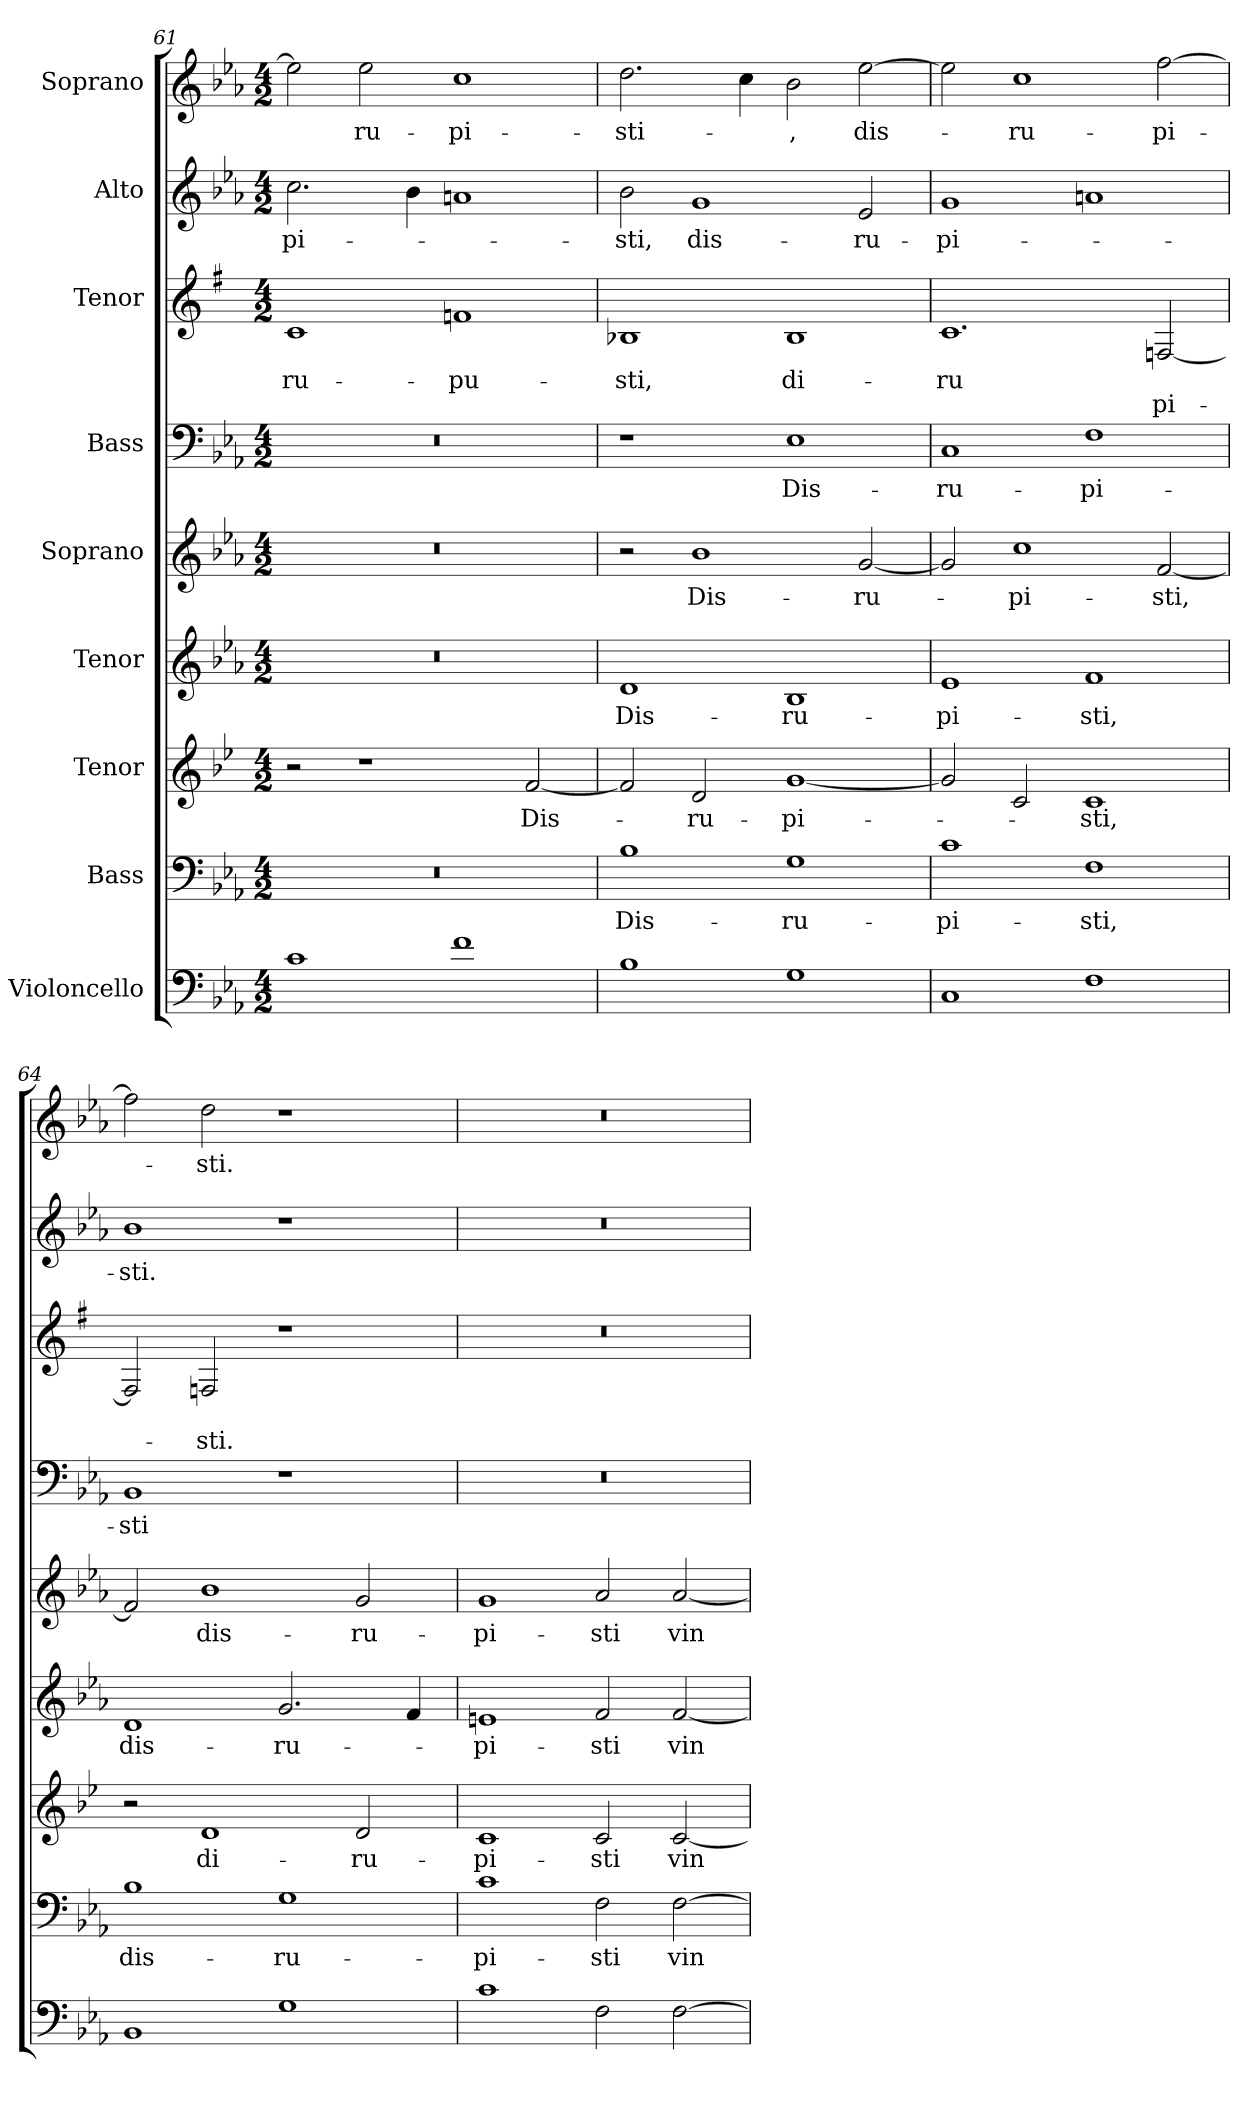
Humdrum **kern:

**kern	**kern	**text	**kern	**text	**kern	**text	**kern	**text	**kern	**text	**kern	**text	**text	**kern	**text	**kern	**text
*part9	*part8	*part8	*part7	*part7	*part6	*part6	*part5	*part5	*part4	*part4	*part3	*part3	*part3	*part2	*part2	*part1	*part1
*staff9	*staff8	*staff8	*staff7	*staff7	*staff6	*staff6	*staff5	*staff5	*staff4	*staff4	*staff3	*staff3	*staff3	*staff2	*staff2	*staff1	*staff1
*I"Violoncello	*I"Bass	*	*I"Tenor	*	*I"Tenor	*	*I"Soprano	*	*I"Bass	*	*I"Tenor	*	*	*I"Alto	*	*I"Soprano	*
*clefF4	*clefF4	*	*clefG2	*	*clefG2	*	*clefG2	*	*clefF4	*	*clefG2	*	*	*clefG2	*	*clefG2	*
*k[b-e-a-]	*k[b-e-a-]	*	*k[b-e-]	*	*k[b-e-a-]	*	*k[b-e-a-]	*	*k[b-e-a-]	*	*k[f#]	*	*	*k[b-e-a-]	*	*k[b-e-a-]	*
*M4/2	*M4/2	*	*M4/2	*	*M4/2	*	*M4/2	*	*M4/2	*	*M4/2	*	*	*M4/2	*	*M4/2	*
=61	=61	=61	=61	=61	=61	=61	=61	=61	=61	=61	=61	=61	=61	=61	=61	=61	=61
1c	0r	.	2r	.	0r	.	0r	.	0r	.	1c	-ru-	.	2.cc\	-pi-	2ee-\]	.
.	.	.	1r	.	.	.	.	.	.	.	.	.	.	.	.	2ee-\	-ru-
.	.	.	.	.	.	.	.	.	.	.	.	.	.	4b-\	.	.	.
1f	.	.	.	.	.	.	.	.	.	.	1fn	-pu-	.	1an	.	1cc	-pi-
.	.	.	[2f/	Dis-	.	.	.	.	.	.	.	.	.	.	.	.	.
!!LO:PB:g=z
=62	=62	=62	=62	=62	=62	=62	=62	=62	=62	=62	=62	=62	=62	=62	=62	=62	=62
1B-	1B-	Dis-	2f/]	.	1d	Dis-	2r	.	1r	.	1B-X	-sti,	.	2b-\	-sti,	2.dd\	-sti-
.	.	.	2d/	-ru-	.	.	1b-	Dis-	.	.	.	.	.	1g	dis-	.	.
.	.	.	.	.	.	.	.	.	.	.	.	.	.	.	.	4cc\	.
1G	1G	-ru-	[1g	-pi-	1B-	-ru-	.	.	1E-	Dis-	1B-	di-	.	.	.	2b-\	-,
.	.	.	.	.	.	.	[2g/	-ru-	.	.	.	.	.	2e-/	-ru-	[2ee-\	dis-
=63	=63	=63	=63	=63	=63	=63	=63	=63	=63	=63	=63	=63	=63	=63	=63	=63	=63
1C	1c	-pi-	2g/]	.	1e-	-pi-	2g/]	.	1C	-ru-	1.c	-ru	.	1g	-pi-	2ee-\]	.
.	.	.	2c/	.	.	.	1cc	-pi-	.	.	.	.	.	.	.	1cc	-ru-
1F	1F	-sti,	1c	-sti,	1f	-sti,	.	.	1F	-pi-	.	.	.	1an	.	.	.
.	.	.	.	.	.	.	[2f/	-sti,	.	.	[2Fn/	.	pi-	.	.	[2ff\	-pi-
=64	=64	=64	=64	=64	=64	=64	=64	=64	=64	=64	=64	=64	=64	=64	=64	=64	=64
1BB-	1B-	dis-	2r	.	1d	dis-	2f/]	.	1BB-	-sti	2F/]	.	.	1b-	-sti.	2ff\]	.
.	.	.	1d	di-	.	.	1b-	dis-	.	.	2Fn/	.	-sti.	.	.	2dd\	-sti.
1G	1G	-ru-	.	.	2.g/	-ru-	.	.	1r	.	1r	.	.	1r	.	1r	.
.	.	.	2d/	-ru-	.	.	2g/	-ru-	.	.	.	.	.	.	.	.	.
.	.	.	.	.	4f/	.	.	.	.	.	.	.	.	.	.	.	.
=65	=65	=65	=65	=65	=65	=65	=65	=65	=65	=65	=65	=65	=65	=65	=65	=65	=65
1c	1c	-pi-	1c	-pi-	1en	-pi-	1g	-pi-	0r	.	0r	.	.	0r	.	0r	.
2F\	2F\	-sti	2c/	-sti	2f/	-sti	2a-/	-sti	.	.	.	.	.	.	.	.	.
[2F\	[2F\	vin-	[2c/	vin-	[2f/	vin-	[2a-/	vin-	.	.	.	.	.	.	.	.	.
=	=	=	=	=	=	=	=	=	=	=	=	=	=	=	=	=	=
*-	*-	*-	*-	*-	*-	*-	*-	*-	*-	*-	*-	*-	*-	*-	*-	*-	*-
